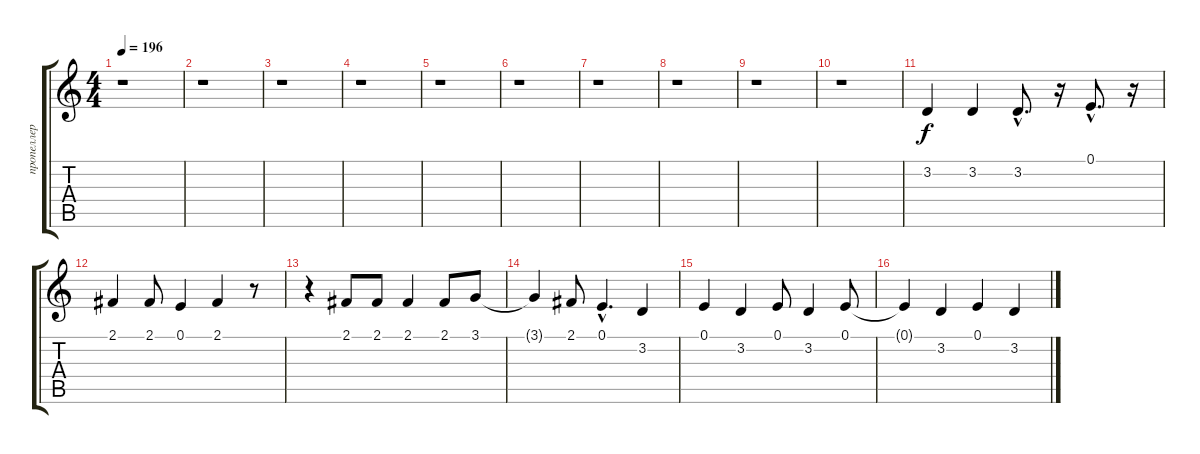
\track ("пропеллер" "пропеллер") {instrument lead1square}
\staff {score tabs}
\tuning (E4 B3 G3 D3 A2 E2) {hide}
\ts (4 4)
\tempo 196
\clef g2
\ks c
r.1{dy f} |
r.1 |
r.1 |
r.1 |
r.1 |
r.1 |
r.1 |
r.1 |
r.1 |
r.1 |
3.2.4 3.2.4 3.2{hac}.8{d} r.16 0.1{hac}.8{d} r.16 |
2.1.4 2.1.8 0.1.4 2.1.4 r.8 |
r.4 2.1.8 2.1.8 2.1.4 2.1.8 3.1.8 |
3.1{t}.4 2.1.8 0.1{hac}.4{d} 3.2.4 |
0.1.4 3.2.4 0.1.8 3.2.4 0.1.8 |
0.1{t}.4 3.2.4 0.1.4 3.2.4
